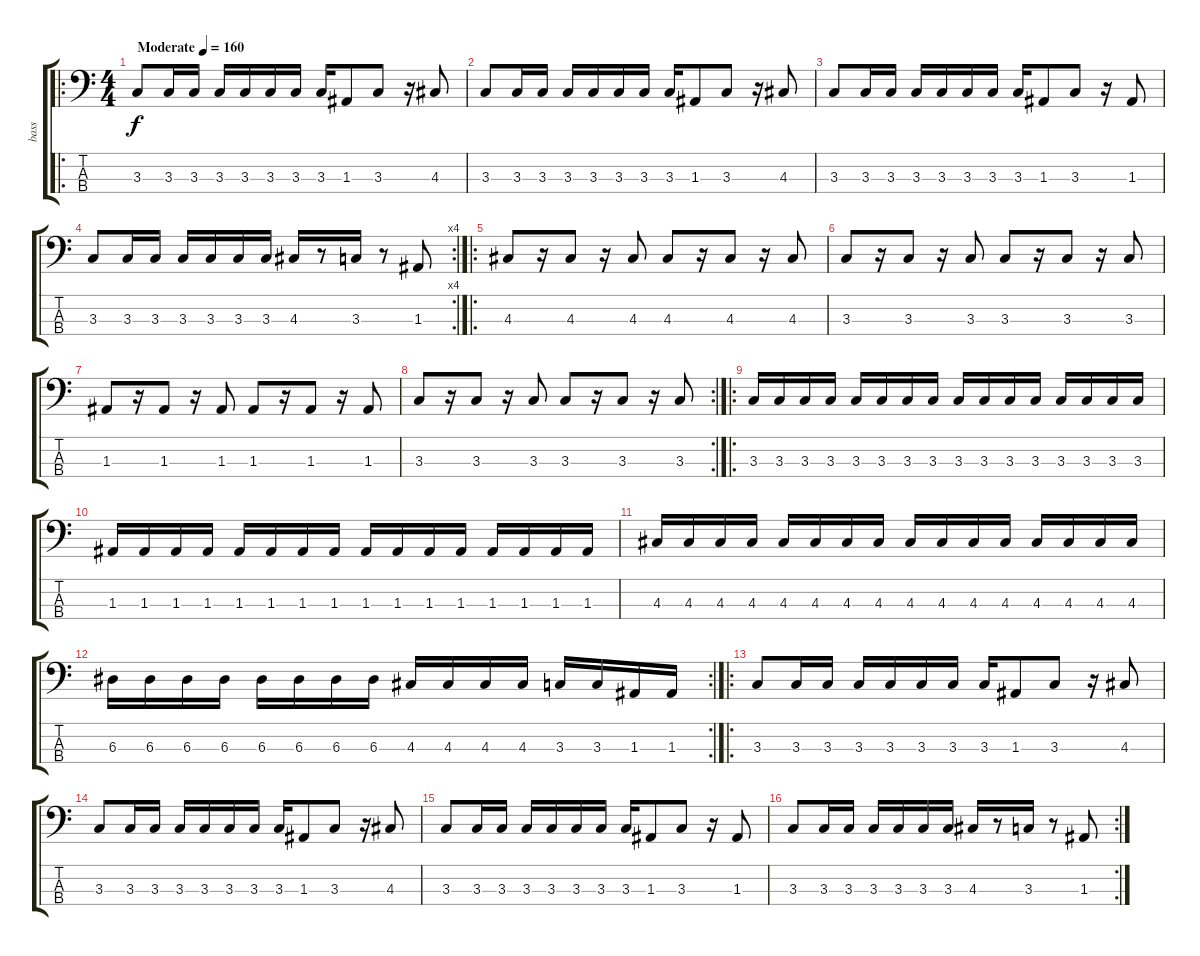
\track ("bass" "bass") {instrument electricbassfinger}
\staff {score tabs}
\tuning (G2 D2 A1 E1) {hide}
\ro
\ts (4 4)
\tempo (160 "Moderate")
\clef f4
\ks c
3.3.8{dy f instrument electricbassfinger} 3.3.16 3.3.16 3.3.16 3.3.16 3.3.16 3.3.16 3.3.16 1.3.8 3.3.8 r.16 4.3.8 |
3.3.8 3.3.16 3.3.16 3.3.16 3.3.16 3.3.16 3.3.16 3.3.16 1.3.8 3.3.8 r.16 4.3.8 |
3.3.8 3.3.16 3.3.16 3.3.16 3.3.16 3.3.16 3.3.16 3.3.16 1.3.8 3.3.8 r.16 1.3.8 |
\rc 4
3.3.8 3.3.16 3.3.16 3.3.16 3.3.16 3.3.16 3.3.16 4.3.16 r.8 3.3.16 r.8 1.3.8 |
\ro
4.3.8 r.16 4.3.8 r.16 4.3.8 4.3.8 r.16 4.3.8 r.16 4.3.8 |
3.3.8 r.16 3.3.8 r.16 3.3.8 3.3.8 r.16 3.3.8 r.16 3.3.8 |
1.3.8 r.16 1.3.8 r.16 1.3.8 1.3.8 r.16 1.3.8 r.16 1.3.8 |
\rc 2
3.3.8 r.16 3.3.8 r.16 3.3.8 3.3.8 r.16 3.3.8 r.16 3.3.8 |
\ro
3.3.16 3.3.16 3.3.16 3.3.16 3.3.16 3.3.16 3.3.16 3.3.16 3.3.16 3.3.16 3.3.16 3.3.16 3.3.16 3.3.16 3.3.16 3.3.16 |
1.3.16 1.3.16 1.3.16 1.3.16 1.3.16 1.3.16 1.3.16 1.3.16 1.3.16 1.3.16 1.3.16 1.3.16 1.3.16 1.3.16 1.3.16 1.3.16 |
4.3.16 4.3.16 4.3.16 4.3.16 4.3.16 4.3.16 4.3.16 4.3.16 4.3.16 4.3.16 4.3.16 4.3.16 4.3.16 4.3.16 4.3.16 4.3.16 |
\rc 2
6.3.16 6.3.16 6.3.16 6.3.16 6.3.16 6.3.16 6.3.16 6.3.16 4.3.16 4.3.16 4.3.16 4.3.16 3.3.16 3.3.16 1.3.16 1.3.16 |
\ro
3.3.8 3.3.16 3.3.16 3.3.16 3.3.16 3.3.16 3.3.16 3.3.16 1.3.8 3.3.8 r.16 4.3.8 |
3.3.8 3.3.16 3.3.16 3.3.16 3.3.16 3.3.16 3.3.16 3.3.16 1.3.8 3.3.8 r.16 4.3.8 |
3.3.8 3.3.16 3.3.16 3.3.16 3.3.16 3.3.16 3.3.16 3.3.16 1.3.8 3.3.8 r.16 1.3.8 |
\rc 2
3.3.8 3.3.16 3.3.16 3.3.16 3.3.16 3.3.16 3.3.16 4.3.16 r.8 3.3.16 r.8 1.3.8
